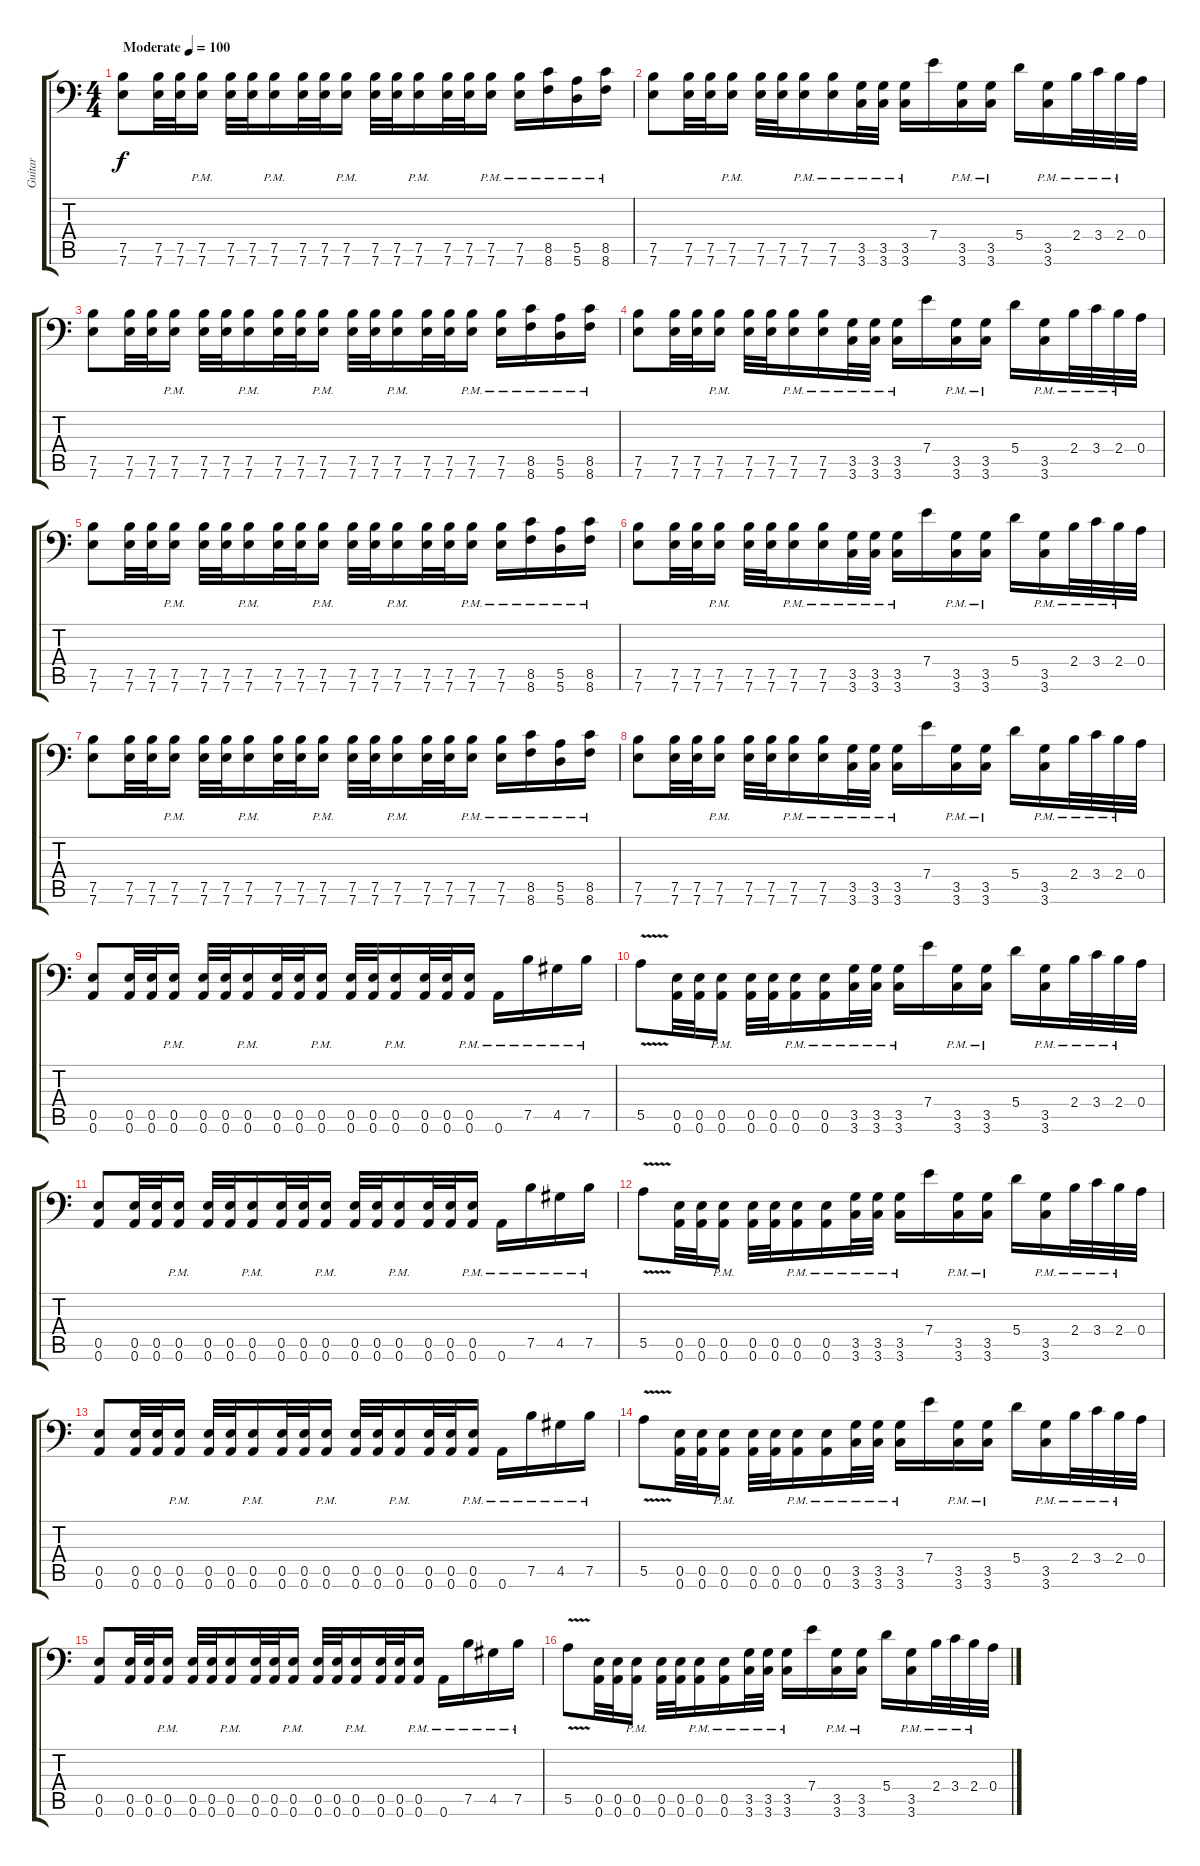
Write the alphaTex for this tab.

\track ("Guitar" "Guitar") {instrument distortionguitar}
\staff {score tabs}
\tuning (B3 Gb3 D3 A2 E2 A1) {hide}
\ts (4 4)
\tempo (100 "Moderate")
\clef f4
\ks c
(7.5 7.6).8{dy f instrument distortionguitar} (7.5 7.6).32 (7.5 7.6).32 (7.5{pm} 7.6{pm}).16 (7.5 7.6).32 (7.5 7.6).32 (7.5{pm} 7.6{pm}).16 (7.5 7.6).32 (7.5 7.6).32 (7.5{pm} 7.6{pm}).16 (7.5 7.6).32 (7.5 7.6).32 (7.5{pm} 7.6{pm}).16 (7.5 7.6).32 (7.5 7.6).32 (7.5{pm} 7.6{pm}).16 (7.5{pm} 7.6{pm}).16 (8.5{pm} 8.6{pm}).16 (5.5{pm} 5.6{pm}).16 (8.5{pm} 8.6{pm}).16 |
(7.5 7.6).8 (7.5 7.6).32 (7.5 7.6).32 (7.5{pm} 7.6{pm}).16 (7.5 7.6).32 (7.5 7.6).32 (7.5{pm} 7.6{pm}).16 (7.5{pm} 7.6{pm}).16 (3.5{pm} 3.6{pm}).32 (3.5{pm} 3.6{pm}).32 (3.5{pm} 3.6{pm}).16 7.4.16 (3.5{pm} 3.6{pm}).16 (3.5{pm} 3.6{pm}).16 5.4.16 (3.5{pm} 3.6{pm}).16 2.4{pm}.32 3.4{pm}.32 2.4{pm}.32 0.4.32 |
(7.5 7.6).8 (7.5 7.6).32 (7.5 7.6).32 (7.5{pm} 7.6{pm}).16 (7.5 7.6).32 (7.5 7.6).32 (7.5{pm} 7.6{pm}).16 (7.5 7.6).32 (7.5 7.6).32 (7.5{pm} 7.6{pm}).16 (7.5 7.6).32 (7.5 7.6).32 (7.5{pm} 7.6{pm}).16 (7.5 7.6).32 (7.5 7.6).32 (7.5{pm} 7.6{pm}).16 (7.5{pm} 7.6{pm}).16 (8.5{pm} 8.6{pm}).16 (5.5{pm} 5.6{pm}).16 (8.5{pm} 8.6{pm}).16 |
(7.5 7.6).8 (7.5 7.6).32 (7.5 7.6).32 (7.5{pm} 7.6{pm}).16 (7.5 7.6).32 (7.5 7.6).32 (7.5{pm} 7.6{pm}).16 (7.5{pm} 7.6{pm}).16 (3.5{pm} 3.6{pm}).32 (3.5{pm} 3.6{pm}).32 (3.5{pm} 3.6{pm}).16 7.4.16 (3.5{pm} 3.6{pm}).16 (3.5{pm} 3.6{pm}).16 5.4.16 (3.5{pm} 3.6{pm}).16 2.4{pm}.32 3.4{pm}.32 2.4{pm}.32 0.4.32 |
(7.5 7.6).8 (7.5 7.6).32 (7.5 7.6).32 (7.5{pm} 7.6{pm}).16 (7.5 7.6).32 (7.5 7.6).32 (7.5{pm} 7.6{pm}).16 (7.5 7.6).32 (7.5 7.6).32 (7.5{pm} 7.6{pm}).16 (7.5 7.6).32 (7.5 7.6).32 (7.5{pm} 7.6{pm}).16 (7.5 7.6).32 (7.5 7.6).32 (7.5{pm} 7.6{pm}).16 (7.5{pm} 7.6{pm}).16 (8.5{pm} 8.6{pm}).16 (5.5{pm} 5.6{pm}).16 (8.5{pm} 8.6{pm}).16 |
(7.5 7.6).8 (7.5 7.6).32 (7.5 7.6).32 (7.5{pm} 7.6{pm}).16 (7.5 7.6).32 (7.5 7.6).32 (7.5{pm} 7.6{pm}).16 (7.5{pm} 7.6{pm}).16 (3.5{pm} 3.6{pm}).32 (3.5{pm} 3.6{pm}).32 (3.5{pm} 3.6{pm}).16 7.4.16 (3.5{pm} 3.6{pm}).16 (3.5{pm} 3.6{pm}).16 5.4.16 (3.5{pm} 3.6{pm}).16 2.4{pm}.32 3.4{pm}.32 2.4{pm}.32 0.4.32 |
(7.5 7.6).8 (7.5 7.6).32 (7.5 7.6).32 (7.5{pm} 7.6{pm}).16 (7.5 7.6).32 (7.5 7.6).32 (7.5{pm} 7.6{pm}).16 (7.5 7.6).32 (7.5 7.6).32 (7.5{pm} 7.6{pm}).16 (7.5 7.6).32 (7.5 7.6).32 (7.5{pm} 7.6{pm}).16 (7.5 7.6).32 (7.5 7.6).32 (7.5{pm} 7.6{pm}).16 (7.5{pm} 7.6{pm}).16 (8.5{pm} 8.6{pm}).16 (5.5{pm} 5.6{pm}).16 (8.5{pm} 8.6{pm}).16 |
(7.5 7.6).8 (7.5 7.6).32 (7.5 7.6).32 (7.5{pm} 7.6{pm}).16 (7.5 7.6).32 (7.5 7.6).32 (7.5{pm} 7.6{pm}).16 (7.5{pm} 7.6{pm}).16 (3.5{pm} 3.6{pm}).32 (3.5{pm} 3.6{pm}).32 (3.5{pm} 3.6{pm}).16 7.4.16 (3.5{pm} 3.6{pm}).16 (3.5{pm} 3.6{pm}).16 5.4.16 (3.5{pm} 3.6{pm}).16 2.4{pm}.32 3.4{pm}.32 2.4{pm}.32 0.4.32 |
(0.5 0.6).8 (0.5 0.6).32 (0.5 0.6).32 (0.5{pm} 0.6{pm}).16 (0.5 0.6).32 (0.5 0.6).32 (0.5{pm} 0.6{pm}).16 (0.5 0.6).32 (0.5 0.6).32 (0.5{pm} 0.6{pm}).16 (0.5 0.6).32 (0.5 0.6).32 (0.5{pm} 0.6{pm}).16 (0.5 0.6).32 (0.5 0.6).32 (0.5{pm} 0.6{pm}).16 0.6{pm}.16 7.5{pm}.16 4.5{pm}.16 7.5{pm}.16 |
5.5{v}.8 (0.5 0.6).32 (0.5 0.6).32 (0.5{pm} 0.6{pm}).16 (0.5 0.6).32 (0.5 0.6).32 (0.5{pm} 0.6{pm}).16 (0.5{pm} 0.6{pm}).16 (3.5{pm} 3.6{pm}).32 (3.5{pm} 3.6{pm}).32 (3.5{pm} 3.6{pm}).16 7.4.16 (3.5{pm} 3.6{pm}).16 (3.5{pm} 3.6{pm}).16 5.4.16 (3.5{pm} 3.6{pm}).16 2.4{pm}.32 3.4{pm}.32 2.4{pm}.32 0.4.32 |
(0.5 0.6).8 (0.5 0.6).32 (0.5 0.6).32 (0.5{pm} 0.6{pm}).16 (0.5 0.6).32 (0.5 0.6).32 (0.5{pm} 0.6{pm}).16 (0.5 0.6).32 (0.5 0.6).32 (0.5{pm} 0.6{pm}).16 (0.5 0.6).32 (0.5 0.6).32 (0.5{pm} 0.6{pm}).16 (0.5 0.6).32 (0.5 0.6).32 (0.5{pm} 0.6{pm}).16 0.6{pm}.16 7.5{pm}.16 4.5{pm}.16 7.5{pm}.16 |
5.5{v}.8 (0.5 0.6).32 (0.5 0.6).32 (0.5{pm} 0.6{pm}).16 (0.5 0.6).32 (0.5 0.6).32 (0.5{pm} 0.6{pm}).16 (0.5{pm} 0.6{pm}).16 (3.5{pm} 3.6{pm}).32 (3.5{pm} 3.6{pm}).32 (3.5{pm} 3.6{pm}).16 7.4.16 (3.5{pm} 3.6{pm}).16 (3.5{pm} 3.6{pm}).16 5.4.16 (3.5{pm} 3.6{pm}).16 2.4{pm}.32 3.4{pm}.32 2.4{pm}.32 0.4.32 |
(0.5 0.6).8 (0.5 0.6).32 (0.5 0.6).32 (0.5{pm} 0.6{pm}).16 (0.5 0.6).32 (0.5 0.6).32 (0.5{pm} 0.6{pm}).16 (0.5 0.6).32 (0.5 0.6).32 (0.5{pm} 0.6{pm}).16 (0.5 0.6).32 (0.5 0.6).32 (0.5{pm} 0.6{pm}).16 (0.5 0.6).32 (0.5 0.6).32 (0.5{pm} 0.6{pm}).16 0.6{pm}.16 7.5{pm}.16 4.5{pm}.16 7.5{pm}.16 |
5.5{v}.8 (0.5 0.6).32 (0.5 0.6).32 (0.5{pm} 0.6{pm}).16 (0.5 0.6).32 (0.5 0.6).32 (0.5{pm} 0.6{pm}).16 (0.5{pm} 0.6{pm}).16 (3.5{pm} 3.6{pm}).32 (3.5{pm} 3.6{pm}).32 (3.5{pm} 3.6{pm}).16 7.4.16 (3.5{pm} 3.6{pm}).16 (3.5{pm} 3.6{pm}).16 5.4.16 (3.5{pm} 3.6{pm}).16 2.4{pm}.32 3.4{pm}.32 2.4{pm}.32 0.4.32 |
(0.5 0.6).8 (0.5 0.6).32 (0.5 0.6).32 (0.5{pm} 0.6{pm}).16 (0.5 0.6).32 (0.5 0.6).32 (0.5{pm} 0.6{pm}).16 (0.5 0.6).32 (0.5 0.6).32 (0.5{pm} 0.6{pm}).16 (0.5 0.6).32 (0.5 0.6).32 (0.5{pm} 0.6{pm}).16 (0.5 0.6).32 (0.5 0.6).32 (0.5{pm} 0.6{pm}).16 0.6{pm}.16 7.5{pm}.16 4.5{pm}.16 7.5{pm}.16 |
5.5{v}.8 (0.5 0.6).32 (0.5 0.6).32 (0.5{pm} 0.6{pm}).16 (0.5 0.6).32 (0.5 0.6).32 (0.5{pm} 0.6{pm}).16 (0.5{pm} 0.6{pm}).16 (3.5{pm} 3.6{pm}).32 (3.5{pm} 3.6{pm}).32 (3.5{pm} 3.6{pm}).16 7.4.16 (3.5{pm} 3.6{pm}).16 (3.5{pm} 3.6{pm}).16 5.4.16 (3.5{pm} 3.6{pm}).16 2.4{pm}.32 3.4{pm}.32 2.4{pm}.32 0.4.32
